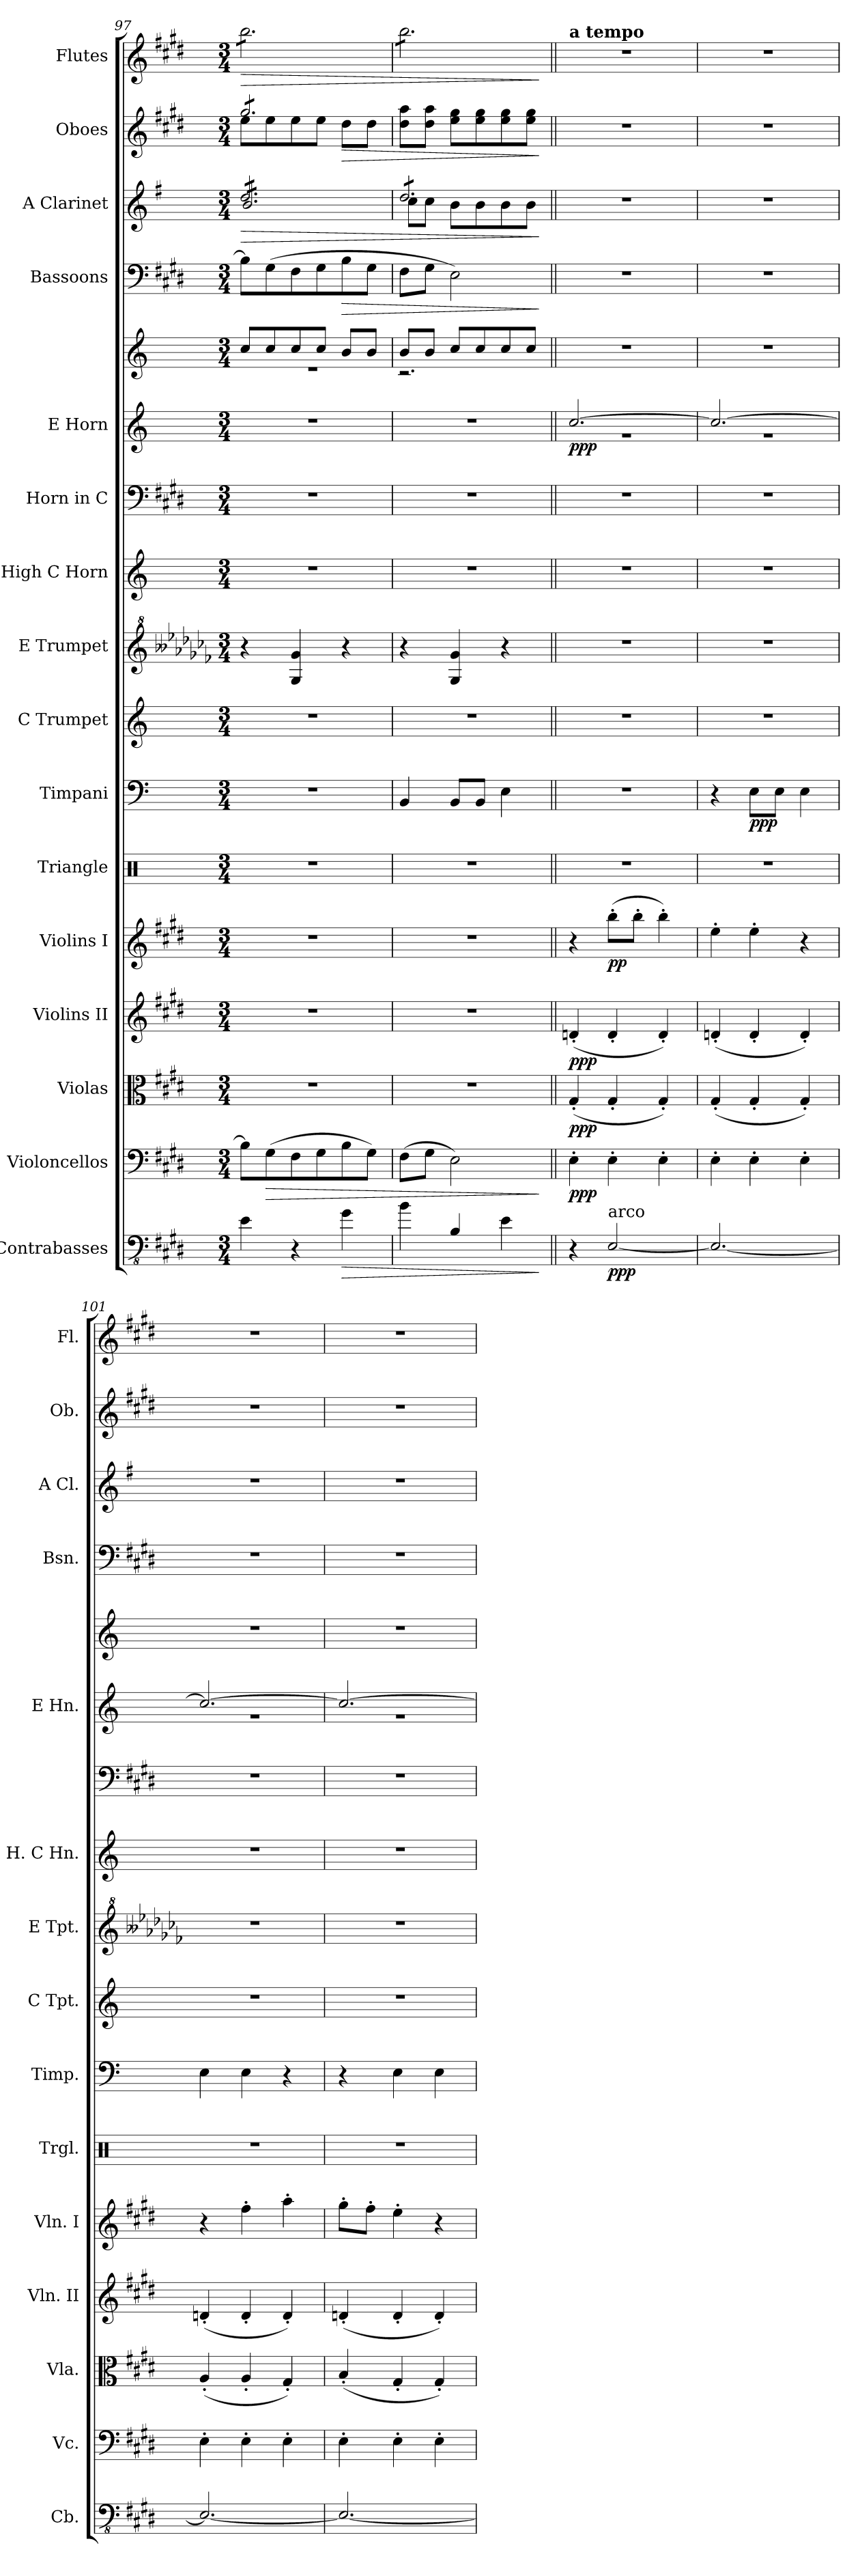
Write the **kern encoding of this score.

**kern	**dynam	**kern	**dynam	**kern	**dynam	**kern	**dynam	**kern	**dynam	**kern	**kern	**dynam	**kern	**kern	**kern	**kern	**kern	**kern	**dynam	**kern	**dynam	**kern	**dynam	**kern	**dynam	**kern	**dynam
*part16	*part16	*part15	*part15	*part14	*part14	*part13	*part13	*part12	*part12	*part11	*part10	*part10	*part9	*part8	*part7	*part6	*part5	*part5	*part5	*part4	*part4	*part3	*part3	*part2	*part2	*part1	*part1
*staff17	*staff17	*staff16	*staff16	*staff15	*staff15	*staff14	*staff14	*staff13	*staff13	*staff12	*staff11	*staff11	*staff10	*staff9	*staff8	*staff7	*staff6	*staff5	*staff5/6	*staff4	*staff4	*staff3	*staff3	*staff2	*staff2	*staff1	*staff1
*I"Contrabasses	*	*I"Violoncellos	*	*I"Violas	*	*I"Violins II	*	*I"Violins I	*	*I"Triangle	*I"Timpani	*	*I"C Trumpet	*I"E Trumpet	*I"High C Horn	*I"Horn in C	*I"E Horn	*	*	*I"Bassoons	*	*I"A Clarinet	*	*I"Oboes	*	*I"Flutes	*
*I'Cb.	*	*I'Vc.	*	*I'Vla.	*	*I'Vln. II	*	*I'Vln. I	*	*I'Trgl.	*I'Timp.	*	*I'C Tpt.	*I'E Tpt.	*I'H. C Hn.	*	*I'E Hn.	*	*	*I'Bsn.	*	*I'A Cl.	*	*I'Ob.	*	*I'Fl.	*
*clefFv4	*	*clefF4	*	*clefC3	*	*clefG2	*	*clefG2	*	*clefX	*clefF4	*	*clefG2	*clefG^2	*clefG2	*clefF4	*clefG2	*clefG2	*	*clefF4	*	*clefG2	*	*clefG2	*	*clefG2	*
*ITrd7c12	*	*	*	*	*	*	*	*	*	*	*	*	*	*ITrd-3c-4	*ITrd7c12	*ITrd7c12	*ITrd5c8	*ITrd5c8	*	*	*	*ITrd2c3	*	*	*	*	*
*k[f#c#g#d#]	*	*k[f#c#g#d#]	*	*k[f#c#g#d#]	*	*k[f#c#g#d#]	*	*k[f#c#g#d#]	*	*k[]	*k[]	*	*k[]	*k[b--e-a-d-g-c-f-]	*k[]	*k[f#c#g#d#]	*k[f#c#g#d#]	*k[f#c#g#d#]	*	*k[f#c#g#d#]	*	*k[f#c#g#d#]	*	*k[f#c#g#d#]	*	*k[f#c#g#d#]	*
*M3/4	*	*M3/4	*	*M3/4	*	*M3/4	*	*M3/4	*	*M3/4	*M3/4	*	*M3/4	*M3/4	*M3/4	*M3/4	*M3/4	*M3/4	*	*M3/4	*	*M3/4	*	*M3/4	*	*M3/4	*
=97	=97	=97	=97	=97	=97	=97	=97	=97	=97	=97	=97	=97	=97	=97	=97	=97	=97	=97	=97	=97	=97	=97	=97	=97	=97	=97	=97
*	*	*	*	*	*	*	*	*	*	*	*	*	*	*	*	*	*	*^	*	*	*	*	*	*	*	*	*
!	!	!	!	!	!	!	!	!	!	!	!	!	!	!	!	!	!	!	!	!	!	!	!	!LO:HP:b	!	!	!	!LO:HP:b
*	*	*	*	*	*	*	*	*	*	*	*	*	*	*	*	*	*	*	*	*	*	*	*^	*	*^	*	*	*
*	*	*	*	*	*	*	*	*	*	*	*	*	*	*	*	*	*	*	*	*	*	*	*tremolo	*	*	*	*	*	*	*
*	*	*	*	*	*	*	*	*	*	*	*	*	*	*	*	*	*	*	*	*	*	*	*	*	*	*tremolo	*	*	*	*
*	*	*	*	*	*	*	*	*	*	*	*	*	*	*	*	*	*	*	*	*	*	*	*	*	*	*	*	*	*tremolo	*
4EE\	.	8B\L]	.	2.r	.	2.r	.	2.r	.	2.r	2.r	.	2.r	4r	2.r	2.r	2.r	8e/L	2.r	.	8B\L]	.	8b/L	8g#/L	>	8gg#/L	8ee\L	.	8bb\L	>
!	!	!	!LO:HP:b	!	!	!	!	!	!	!	!	!	!	!	!	!	!	!	!	!	!	!	!	!	!	!	!	!	!	!
.	.	(>8G#\	>	.	.	.	.	.	.	.	.	.	.	.	.	.	.	8e/	.	.	(>8G#\	.	8b/	8g#/	.	8gg#/	8ee\	.	8bb\	.
4r	.	8F#\	.	.	.	.	.	.	.	.	.	.	.	4cc-/ 4ccc-/	.	.	.	8e/	.	.	8F#\	.	8b/	8g#/	.	8gg#/	8ee\	.	8bb\	.
.	.	8G#\	.	.	.	.	.	.	.	.	.	.	.	.	.	.	.	8e/J	.	.	8G#\	.	8b/	8g#/	.	8gg#/	8ee\J	.	8bb\	.
!	!LO:HP:b	!	!	!	!	!	!	!	!	!	!	!	!	!	!	!	!	!	!	!	!	!LO:HP:b	!	!	!	!	!	!LO:HP:b	!	!
4GG#\	>	8B\	.	.	.	.	.	.	.	.	.	.	.	4r	.	.	.	8d#/L	.	.	8B\	>	8b/	8g#/	.	8gg#/	8dd#\L	>	8bb\	.
.	.	8G#\J)	.	.	.	.	.	.	.	.	.	.	.	.	.	.	.	8d#/J	.	.	8G#\J	.	8b/J	8g#/J	.	8gg#/J	8dd#\J	.	8bb\J	.
*	*	*	*	*	*	*	*	*	*	*	*	*	*	*	*	*	*	*	*	*	*	*	*	*	*	*Xtremolo	*	*	*	*
!!LO:PB:g=z
=98	=98	=98	=98	=98	=98	=98	=98	=98	=98	=98	=98	=98	=98	=98	=98	=98	=98	=98	=98	=98	=98	=98	=98	=98	=98	=98	=98	=98	=98	=98
!	!	!	!	!	!	!	!	!	!	!	!	!	!	!	!	!	!	!	!	!LO:HP:b	!	!	!	!	!	!	!	!	!	!
*	*	*	*	*	*	*	*	*	*	*	*	*	*	*	*	*	*	*	*	*	*	*	*	*	*	*v	*v	*	*	*
4BB\	.	(>8F#\L	.	2.r	.	2.r	.	2.r	.	2.r	4BB/	.	2.r	4r	2.r	2.r	2.r	8d#/L	2.r	>	8F#\L	.	8b/L	8a\L	.	8dd#\ 8aa\L	.	8bb\L	.
.	.	8G#\J	.	.	.	.	.	.	.	.	.	.	.	.	.	.	.	8d#/J	.	.	8G#\J	.	8b/	8a\J	.	8dd#\ 8aa\J	.	8bb\	.
4BBB/	.	2E\)	.	.	.	.	.	.	.	.	8BB/L	.	.	4cc-/ 4ccc-/	.	.	.	8e/L	.	.	2E\)	.	8b/	8g#\L	.	8ee\ 8gg#\L	.	8bb\	.
.	.	.	.	.	.	.	.	.	.	.	8BB/J	.	.	.	.	.	.	8e/	.	.	.	.	8b/	8g#\	.	8ee\ 8gg#\	.	8bb\	.
4EE\	.	.	.	.	.	.	.	.	.	.	4E\	.	.	4r	.	.	.	8e/	.	.	.	.	8b/	8g#\	.	8ee\ 8gg#\	.	8bb\	.
.	.	.	.	.	.	.	.	.	.	.	.	.	.	.	.	.	.	8e/J	.	.	.	.	8b/J	8g#\J	.	8ee\ 8gg#\J	.	8bb\J	.
*	*	*	*	*	*	*	*	*	*	*	*	*	*	*	*	*	*	*	*	*	*	*	*	*	*	*	*	*Xtremolo	*
*	*	*	*	*	*	*	*	*	*	*	*	*	*	*	*	*	*	*	*	*	*	*	*Xtremolo	*	*	*	*	*	*
*	*	*	*	*	*	*	*	*	*	*	*	*	*	*	*	*	*	*v	*v	*	*	*	*v	*v	*	*	*	*	*
.	]	.	]	.	.	.	.	.	.	.	.	.	.	.	.	.	.	.	]	.	]	.	]	.	]	.	]
=99||	=99||	=99||	=99||	=99||	=99||	=99||	=99||	=99||	=99||	=99||	=99||	=99||	=99||	=99||	=99||	=99||	=99||	=99||	=99||	=99||	=99||	=99||	=99||	=99||	=99||	=99||	=99||
*	*	*	*	*	*	*	*	*	*	*	*	*	*	*	*	*	*^	*	*	*	*	*	*	*	*	*	*
!!LO:REH:place=s1:a:B:enc=none:fs=14:t=2
!	!	!	!	!	!	!	!	!	!	!	!	!	!	!	!	!	!	!	!	!	!	!	!	!	!	!	!LO:TX:a:B:t=a tempo	!
!	!	!	!LO:DY:b	!	!LO:DY:b	!	!LO:DY:b	!	!	!	!	!	!	!	!	!	!	!	!	!LO:DY:b=2	!	!	!	!	!	!	!	!
4r	.	4E'\	ppp	(<4G#'/	ppp	(<4dn'/	ppp	4r	.	2.r	2.r	.	2.r	2.r	2.r	2.r	[2.e/	2.r	2.r	ppp	2.r	.	2.r	.	2.r	.	2.r	.
!LO:TX:a:t=arco	!	!	!	!	!	!	!	!	!	!	!	!	!	!	!	!	!	!	!	!	!	!	!	!	!	!	!	!
!	!LO:DY:b	!	!	!	!	!	!	!	!LO:DY:b	!	!	!	!	!	!	!	!	!	!	!	!	!	!	!	!	!	!	!
[2EEE/	ppp	4E'\	.	4G#'/	.	4d'/	.	(>8bb'\L	pp	.	.	.	.	.	.	.	.	.	.	.	.	.	.	.	.	.	.	.
.	.	.	.	.	.	.	.	8bb'\J	.	.	.	.	.	.	.	.	.	.	.	.	.	.	.	.	.	.	.	.
.	.	4E'\	.	4G#'/)	.	4d'/)	.	4bb'\)	.	.	.	.	.	.	.	.	.	.	.	.	.	.	.	.	.	.	.	.
=100	=100	=100	=100	=100	=100	=100	=100	=100	=100	=100	=100	=100	=100	=100	=100	=100	=100	=100	=100	=100	=100	=100	=100	=100	=100	=100	=100	=100
2.EEE/_	.	4E'\	.	(<4G#'/	.	(<4dn'/	.	4ee'\	.	2.r	4r	.	2.r	2.r	2.r	2.r	2.e/_	2.r	2.r	.	2.r	.	2.r	.	2.r	.	2.r	.
!	!	!	!	!	!	!	!	!	!	!	!	!LO:DY:b	!	!	!	!	!	!	!	!	!	!	!	!	!	!	!	!
.	.	4E'\	.	4G#'/	.	4d'/	.	4ee'\	.	.	8E\L	ppp	.	.	.	.	.	.	.	.	.	.	.	.	.	.	.	.
.	.	.	.	.	.	.	.	.	.	.	8E\J	.	.	.	.	.	.	.	.	.	.	.	.	.	.	.	.	.
.	.	4E'\	.	4G#'/)	.	4d'/)	.	4r	.	.	4E\	.	.	.	.	.	.	.	.	.	.	.	.	.	.	.	.	.
=101	=101	=101	=101	=101	=101	=101	=101	=101	=101	=101	=101	=101	=101	=101	=101	=101	=101	=101	=101	=101	=101	=101	=101	=101	=101	=101	=101	=101
2.EEE/_	.	4E'\	.	(<4A'/	.	(<4dn'/	.	4r	.	2.r	4E\	.	2.r	2.r	2.r	2.r	2.e/_	2.r	2.r	.	2.r	.	2.r	.	2.r	.	2.r	.
.	.	4E'\	.	4A'/	.	4d'/	.	4ff#'\	.	.	4E\	.	.	.	.	.	.	.	.	.	.	.	.	.	.	.	.	.
.	.	4E'\	.	4G#'/)	.	4d'/)	.	4aa'\	.	.	4r	.	.	.	.	.	.	.	.	.	.	.	.	.	.	.	.	.
=102	=102	=102	=102	=102	=102	=102	=102	=102	=102	=102	=102	=102	=102	=102	=102	=102	=102	=102	=102	=102	=102	=102	=102	=102	=102	=102	=102	=102
2.EEE/_	.	4E'\	.	(<4B'/	.	(<4dn'/	.	8gg#'\L	.	2.r	4r	.	2.r	2.r	2.r	2.r	2.e/_	2.r	2.r	.	2.r	.	2.r	.	2.r	.	2.r	.
.	.	.	.	.	.	.	.	8ff#'\J	.	.	.	.	.	.	.	.	.	.	.	.	.	.	.	.	.	.	.	.
.	.	4E'\	.	4G#'/	.	4d'/	.	4ee'\	.	.	4E\	.	.	.	.	.	.	.	.	.	.	.	.	.	.	.	.	.
.	.	4E'\	.	4G#'/)	.	4d'/)	.	4r	.	.	4E\	.	.	.	.	.	.	.	.	.	.	.	.	.	.	.	.	.
*	*	*	*	*	*	*	*	*	*	*	*	*	*	*	*	*	*v	*v	*	*	*	*	*	*	*	*	*	*
=	=	=	=	=	=	=	=	=	=	=	=	=	=	=	=	=	=	=	=	=	=	=	=	=	=	=	=
*-	*-	*-	*-	*-	*-	*-	*-	*-	*-	*-	*-	*-	*-	*-	*-	*-	*-	*-	*-	*-	*-	*-	*-	*-	*-	*-	*-
